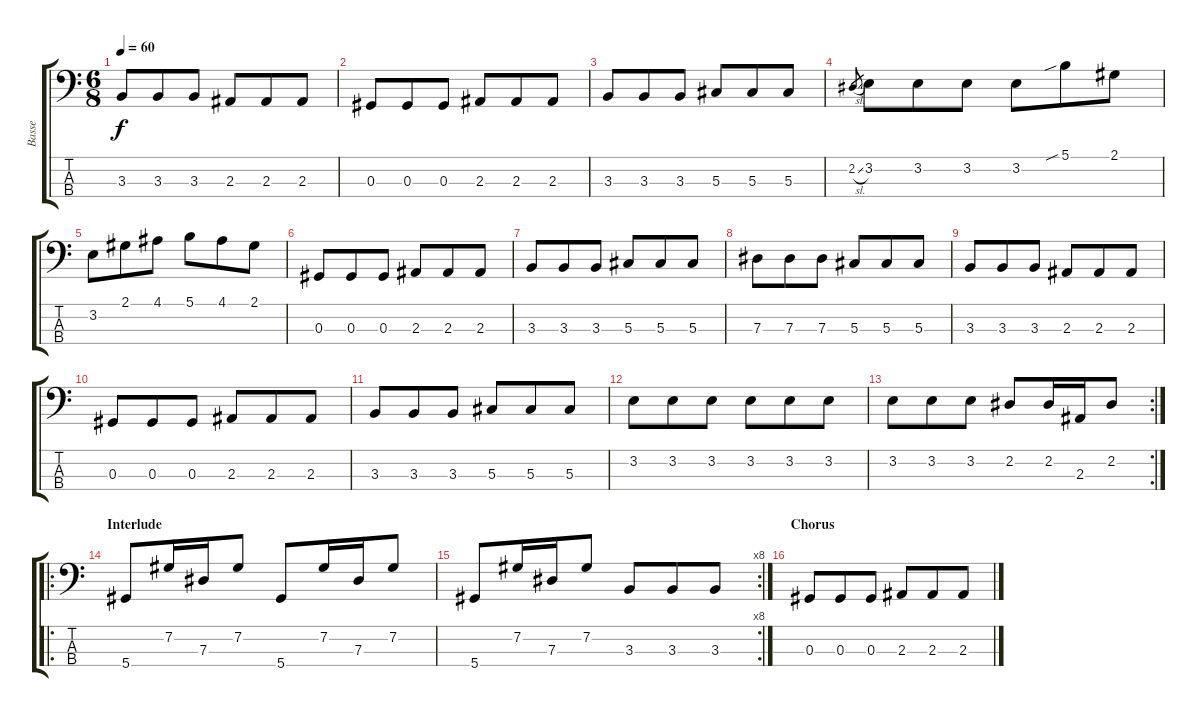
\track ("Basse" "Basse") {instrument electricbassfinger}
\staff {score tabs}
\tuning (Gb2 Db2 Ab1 Eb1) {hide}
\ts (6 8)
\tempo 60
\clef f4
\ks aminor
3.3.8{dy f} 3.3.8 3.3.8 2.3.8 2.3.8 2.3.8 |
0.3.8 0.3.8 0.3.8 2.3.8 2.3.8 2.3.8 |
3.3.8 3.3.8 3.3.8 5.3.8 5.3.8 5.3.8 |
2.2{sl}.8{gr} 3.2.8 3.2.8 3.2.8 3.2.8 5.1{sib}.8 2.1.8 |
3.2.8 2.1.8 4.1.8 5.1.8 4.1.8 2.1.8 |
0.3.8 0.3.8 0.3.8 2.3.8 2.3.8 2.3.8 |
3.3.8 3.3.8 3.3.8 5.3.8 5.3.8 5.3.8 |
7.3.8 7.3.8 7.3.8 5.3.8 5.3.8 5.3.8 |
3.3.8 3.3.8 3.3.8 2.3.8 2.3.8 2.3.8 |
0.3.8 0.3.8 0.3.8 2.3.8 2.3.8 2.3.8 |
3.3.8 3.3.8 3.3.8 5.3.8 5.3.8 5.3.8 |
3.2.8 3.2.8 3.2.8 3.2.8 3.2.8 3.2.8 |
\rc 2
3.2.8 3.2.8 3.2.8 2.2.8 2.2.16 2.3.16 2.2.8 |
\ro
\section ("" "Interlude")
5.4.8 7.2.16 7.3.16 7.2.8 5.4.8 7.2.16 7.3.16 7.2.8 |
\rc 8
5.4.8 7.2.16 7.3.16 7.2.8 3.3.8 3.3.8 3.3.8 |
\section ("" "Chorus")
0.3.8 0.3.8 0.3.8 2.3.8 2.3.8 2.3.8
